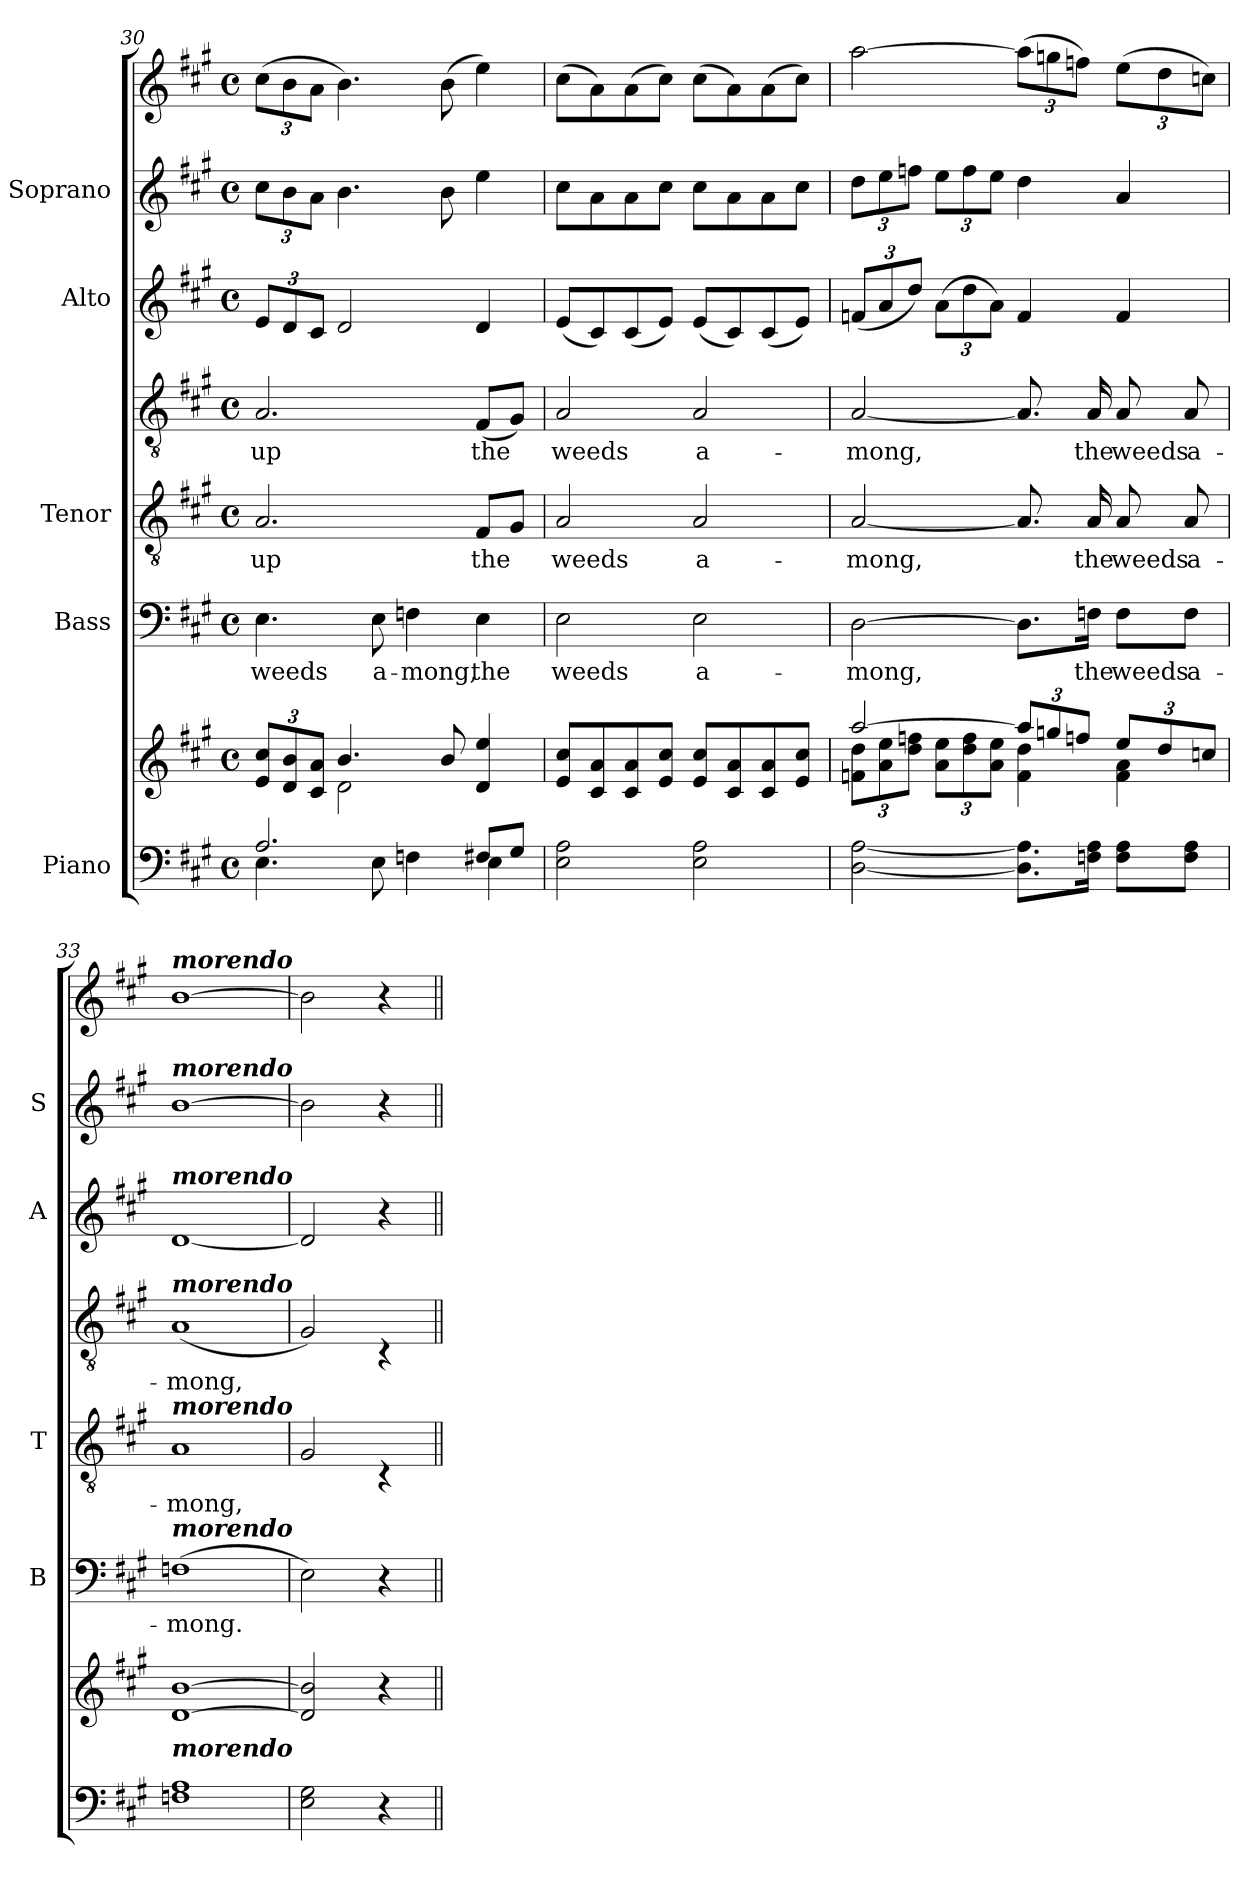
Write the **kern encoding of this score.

**kern	**kern	**kern	**text	**kern	**text	**kern	**text	**kern	**kern	**kern
*part5	*part5	*part4	*part4	*part3	*part3	*part3	*part3	*part2	*part1	*part1
*staff8	*staff7	*staff6	*staff6	*staff5	*staff5	*staff4	*staff4	*staff3	*staff2	*staff1
*I"Piano	*	*I"Bass	*	*I"Tenor	*	*	*	*I"Alto	*I"Soprano	*
*	*	*I'B	*	*I'T	*	*	*	*I'A	*I'S	*
!!LO:LB:g=z
*clefF4	*clefG2	*clefF4	*	*clefGv2	*	*clefGv2	*	*clefG2	*clefG2	*clefG2
*k[f#c#g#]	*k[f#c#g#]	*k[f#c#g#]	*	*k[f#c#g#]	*	*k[f#c#g#]	*	*k[f#c#g#]	*k[f#c#g#]	*k[f#c#g#]
*A:	*A:	*A:	*	*A:	*	*A:	*	*A:	*A:	*A:
*M4/4	*M4/4	*M4/4	*	*M4/4	*	*M4/4	*	*M4/4	*M4/4	*M4/4
*met(c)	*met(c)	*met(c)	*	*met(c)	*	*met(c)	*	*met(c)	*met(c)	*met(c)
=30	=30	=30	=30	=30	=30	=30	=30	=30	=30	=30
*^	*^	*	*	*	*	*	*	*	*	*
!	!	!	!	!	!LO:LY:b	!	!LO:LY:b	!	!LO:LY:b	!	!	!
2.A/	4.E\	12e/ 12cc#/L	4ryy	4.E	weeds	2.A	up	2.A	up	12eL	12cc#L	(>12cc#L
.	.	12d/ 12b/	.	.	.	.	.	.	.	12d	12b	12b
.	.	12c#/ 12a/J	.	.	.	.	.	.	.	12c#J	12aJ	12aJ
.	.	4.b/	2d\	.	.	.	.	.	.	2d	4.b	4.b)
!	!	!	!	!	!LO:LY:b	!	!	!	!	!	!	!
.	8E\	.	.	8E	a-	.	.	.	.	.	.	.
!	!	!	!	!	!LO:LY:b	!	!	!	!	!	!	!
.	4Fn\	.	.	4Fn	-mong,	.	.	.	.	.	.	.
.	.	8b/	.	.	.	.	.	.	.	.	8b	(>8b
!	!	!	!	!	!LO:LY:b	!	!LO:LY:b	!	!LO:LY:b	!	!	!
8F#X/L	4E\	4d/ 4ee/	4ryy	4E	the	8F#L	the	(<8F#L	the	4d	4ee	4ee)
8G#/J	.	.	.	.	.	8G#J	.	8G#J)	.	.	.	.
=31	=31	=31	=31	=31	=31	=31	=31	=31	=31	=31	=31	=31
!	!	!	!	!	!LO:LY:b	!	!LO:LY:b	!	!LO:LY:b	!	!	!
1ryy	2E\ 2A\	8e/ 8cc#/L	1ryy	2E	weeds	2A	weeds	2A	weeds	(<8eL	8cc#L	(>8cc#L
.	.	8c#/ 8a/	.	.	.	.	.	.	.	8c#)	8a	8a)
.	.	8c#/ 8a/	.	.	.	.	.	.	.	(<8c#	8a	(>8a
.	.	8e/ 8cc#/J	.	.	.	.	.	.	.	8eJ)	8cc#J	8cc#J)
!	!	!	!	!	!LO:LY:b	!	!LO:LY:b	!	!LO:LY:b	!	!	!
.	2E\ 2A\	8e/ 8cc#/L	.	2E	a-	2A	a-	2A	a-	(<8eL	8cc#L	(>8cc#L
.	.	8c#/ 8a/	.	.	.	.	.	.	.	8c#)	8a	8a)
.	.	8c#/ 8a/	.	.	.	.	.	.	.	(<8c#	8a	(>8a
.	.	8e/ 8cc#/J	.	.	.	.	.	.	.	8eJ)	8cc#J	8cc#J)
=32	=32	=32	=32	=32	=32	=32	=32	=32	=32	=32	=32	=32
!	!	!	!	!	!LO:LY:b	!	!LO:LY:b	!	!LO:LY:b	!	!	!
1ryy	[2D\ [2A\	[2aa/	12fn\ 12dd\L	[2D	-mong,	[2A	-mong,	[2A	-mong,	(<12fnL	12ddL	[2aa
.	.	.	12a\ 12ee\	.	.	.	.	.	.	12a	12ee	.
.	.	.	12dd\ 12ffn\J	.	.	.	.	.	.	12ddJ)	12ffnJ	.
.	.	.	12a\ 12ee\L	.	.	.	.	.	.	(>12aL	12eeL	.
.	.	.	12dd\ 12ff\	.	.	.	.	.	.	12dd	12ff	.
.	.	.	12a\ 12ee\J	.	.	.	.	.	.	12aJ)	12eeJ	.
.	8.D\] 8.A\]L	12aa/L]	4f\ 4dd\	8.D\L]	.	8.A]	.	8.A]	.	4f	4dd	(>12aaL]
.	.	12ggn/	.	.	.	.	.	.	.	.	.	12ggn
.	.	12ffn/J	.	.	.	.	.	.	.	.	.	12ffnJ)
!	!	!	!	!	!LO:LY:b	!	!LO:LY:b	!	!LO:LY:b	!	!	!
.	16Fn\ 16A\J	.	.	16Fn\Jk	the	16A	the	16A	the	.	.	.
!	!	!	!	!	!LO:LY:b	!	!LO:LY:b	!	!LO:LY:b	!	!	!
.	8F\ 8A\L	12ee/L	4f\ 4a\	8F\L	weeds	8A	weeds	8A	weeds	4f	4a	(>12eeL
.	.	12dd/	.	.	.	.	.	.	.	.	.	12dd
!	!	!	!	!	!LO:LY:b	!	!LO:LY:b	!	!LO:LY:b	!	!	!
.	8F\ 8A\J	.	.	8F\J	a-	8A	a-	8A	a-	.	.	.
.	.	12ccn/J	.	.	.	.	.	.	.	.	.	12ccnJ)
=33	=33	=33	=33	=33	=33	=33	=33	=33	=33	=33	=33	=33
!	!	!	!	!	!	!	!	!	!	!	!	!LO:TX:a:Bi:t=morendo
!	!	!	!	!	!	!	!	!	!	!	!LO:TX:a:Bi:t=morendo	!
!	!	!	!	!	!	!	!	!	!	!LO:TX:a:Bi:t=morendo	!	!
!	!	!	!	!	!	!	!	!LO:TX:a:Bi:t=morendo	!	!	!	!
!	!	!	!	!	!	!LO:TX:a:Bi:t=morendo	!	!	!	!	!	!
!	!	!	!	!LO:TX:a:Bi:t=morendo	!	!	!	!	!	!	!	!
!LO:TX:a:Bi:t=morendo	!	!	!	!	!	!	!	!	!	!	!	!
!	!	!	!	!	!LO:LY:b	!	!LO:LY:b	!	!LO:LY:b	!	!	!
1ryy	1Fn\ 1A\	[1d/ [1b/	1ryy	(>1Fn	-mong.	1A	-mong,	(<1A	-mong,	[1d	[1b	[1b
=34	=34	=34	=34	=34	=34	=34	=34	=34	=34	=34	=34	=34
2.ryy	2E\ 2G#\	2d/] 2b/]	2.ryy	2E)	.	2G#	.	2G#)	.	2d]	2b]	2b]
.	4r	4r	.	4r	.	4rBB	.	4rBB	.	4r	4r	4r
*v	*v	*	*	*	*	*	*	*	*	*	*	*
*	*v	*v	*	*	*	*	*	*	*	*	*
*k[]	*k[]	*k[]	*	*k[]	*	*k[]	*	*k[]	*k[]	*k[]
*C:	*C:	*C:	*	*C:	*	*C:	*	*C:	*C:	*C:
=||	=||	=||	=||	=||	=||	=||	=||	=||	=||	=||
*-	*-	*-	*-	*-	*-	*-	*-	*-	*-	*-
